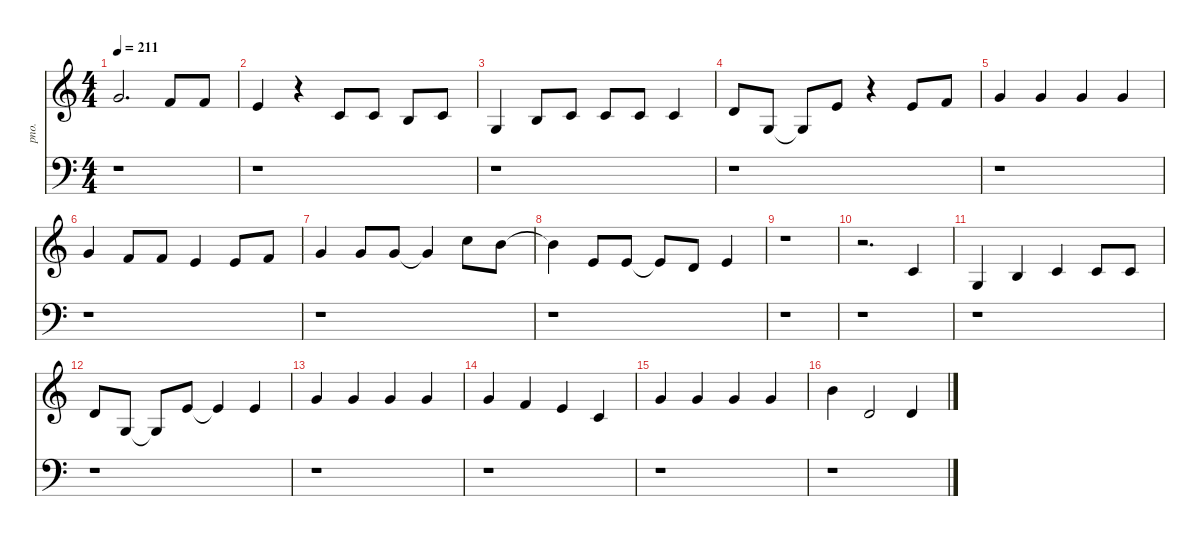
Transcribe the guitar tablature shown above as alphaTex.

\defaultSystemsLayout 4
\hideDynamics
\bracketExtendMode nobrackets
\track ("Vocal" "pno.") {instrument acousticgrandpiano}
\staff {score}
\tuning (E4 B3 G3 D3 A2 E2)
\ts (4 4)
\tempo 211
\clef g2
\ks c
3.1.2{d dy fff} 1.1.8{dy ff} 1.1.8 |
0.1.4 r.4 1.2.8 1.2.8 0.2.8 1.2.8 |
0.3.4 0.2.8 1.2.8 1.2.8 1.2.8 1.2.4 |
3.2.8 0.3.8 0.3{t}.8 0.1.8 r.4 0.1.8 1.1.8 |
3.1.4 3.1.4 3.1.4 3.1.4 |
3.1.4 1.1.8 1.1.8 0.1.4 0.1.8 1.1.8 |
3.1.4 3.1.8 3.1.8 3.1{t}.4 8.1.8 7.1.8 |
7.1{t}.4 5.2.8 5.2.8 5.2{t}.8 3.2.8 5.2.4 |
r.1 |
r.2{d} 1.2.4 |
0.3.4 0.2.4 1.2.4 1.2.8 1.2.8 |
3.2.8 0.3.8 0.3{t}.8 0.1.8 0.1{t}.4 0.1.4 |
3.1.4 3.1.4 3.1.4 3.1.4 |
3.1.4 1.1.4 0.1.4 1.2.4 |
3.1.4 3.1.4 3.1.4 3.1.4 |
7.1.4 3.2.2 3.2.4
\staff {score}
\tuning (G2 D2 A1 E1 B0)
\clef f4
\ottava regular
\simile none
\ks c
r.1{dy ff} |
r.1 |
r.1 |
r.1 |
r.1 |
r.1 |
r.1 |
r.1 |
r.1 |
r.1 |
r.1 |
r.1 |
r.1 |
r.1 |
r.1 |
r.1
